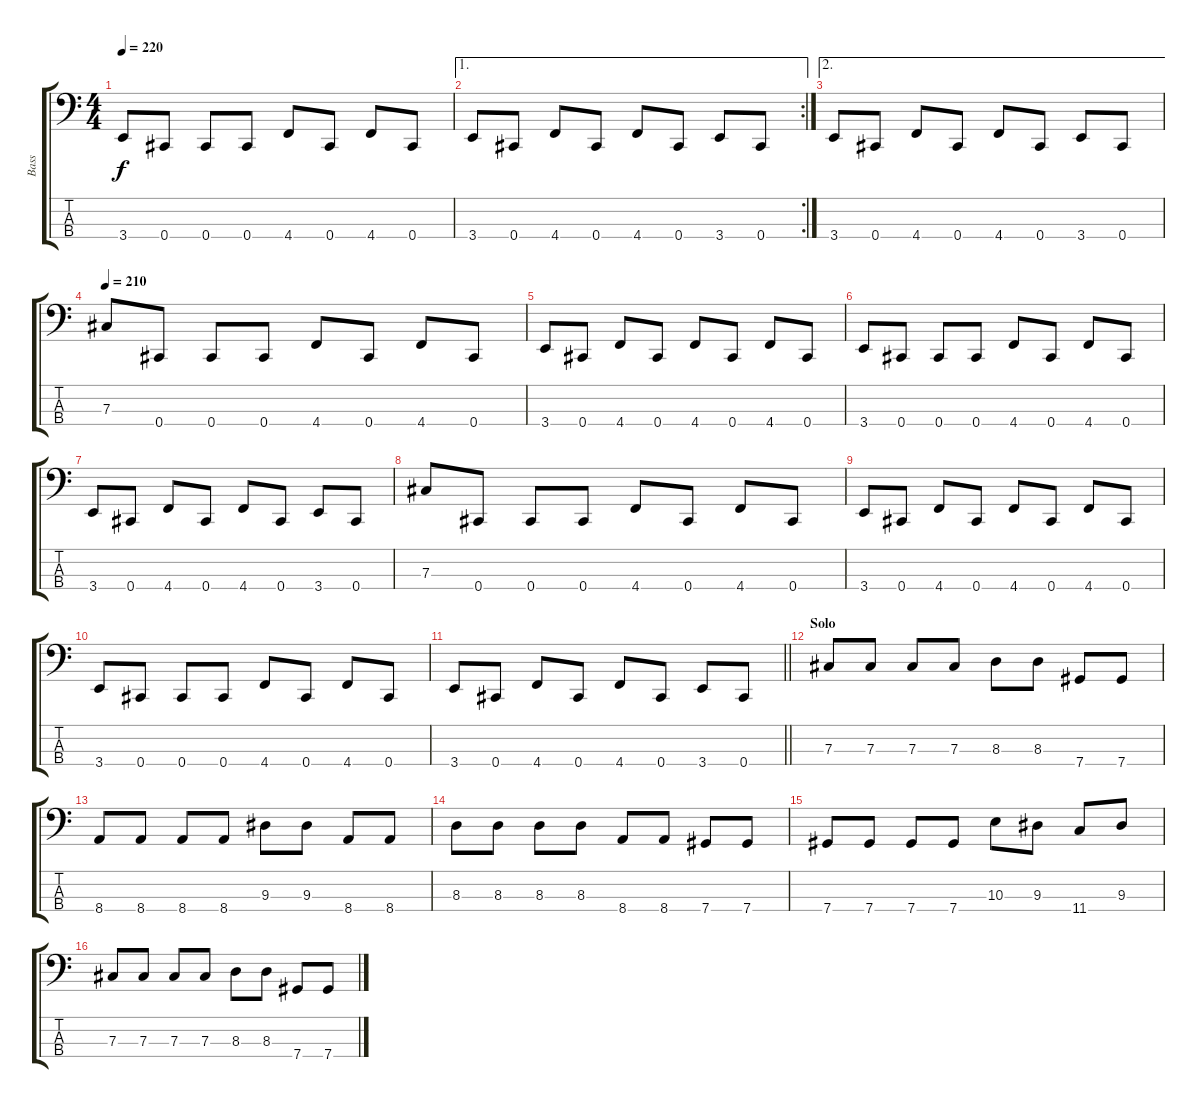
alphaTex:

\track ("Bass" "Bass") {instrument electricbassfinger}
\staff {score tabs}
\tuning (E2 B1 Gb1 Db1) {hide}
\ts (4 4)
\tempo 220
\clef f4
\ks c
3.4.8{dy f} 0.4.8 0.4.8 0.4.8 4.4.8 0.4.8 4.4.8 0.4.8 |
\ae 1
\rc 2
3.4.8 0.4.8 4.4.8 0.4.8 4.4.8 0.4.8 3.4.8 0.4.8 |
\ae 2
3.4.8 0.4.8 4.4.8 0.4.8 4.4.8 0.4.8 3.4.8 0.4.8 |
\tempo 210
7.3.8 0.4.8 0.4.8 0.4.8 4.4.8 0.4.8 4.4.8 0.4.8 |
3.4.8 0.4.8 4.4.8 0.4.8 4.4.8 0.4.8 4.4.8 0.4.8 |
3.4.8 0.4.8 0.4.8 0.4.8 4.4.8 0.4.8 4.4.8 0.4.8 |
3.4.8 0.4.8 4.4.8 0.4.8 4.4.8 0.4.8 3.4.8 0.4.8 |
7.3.8 0.4.8 0.4.8 0.4.8 4.4.8 0.4.8 4.4.8 0.4.8 |
3.4.8 0.4.8 4.4.8 0.4.8 4.4.8 0.4.8 4.4.8 0.4.8 |
3.4.8 0.4.8 0.4.8 0.4.8 4.4.8 0.4.8 4.4.8 0.4.8 |
\barLineRight lightlight
3.4.8 0.4.8 4.4.8 0.4.8 4.4.8 0.4.8 3.4.8 0.4.8 |
\section ("" "Solo")
7.3.8 7.3.8 7.3.8 7.3.8 8.3.8 8.3.8 7.4.8 7.4.8 |
8.4.8 8.4.8 8.4.8 8.4.8 9.3.8 9.3.8 8.4.8 8.4.8 |
8.3.8 8.3.8 8.3.8 8.3.8 8.4.8 8.4.8 7.4.8 7.4.8 |
7.4.8 7.4.8 7.4.8 7.4.8 10.3.8 9.3.8 11.4.8 9.3.8 |
7.3.8 7.3.8 7.3.8 7.3.8 8.3.8 8.3.8 7.4.8 7.4.8
